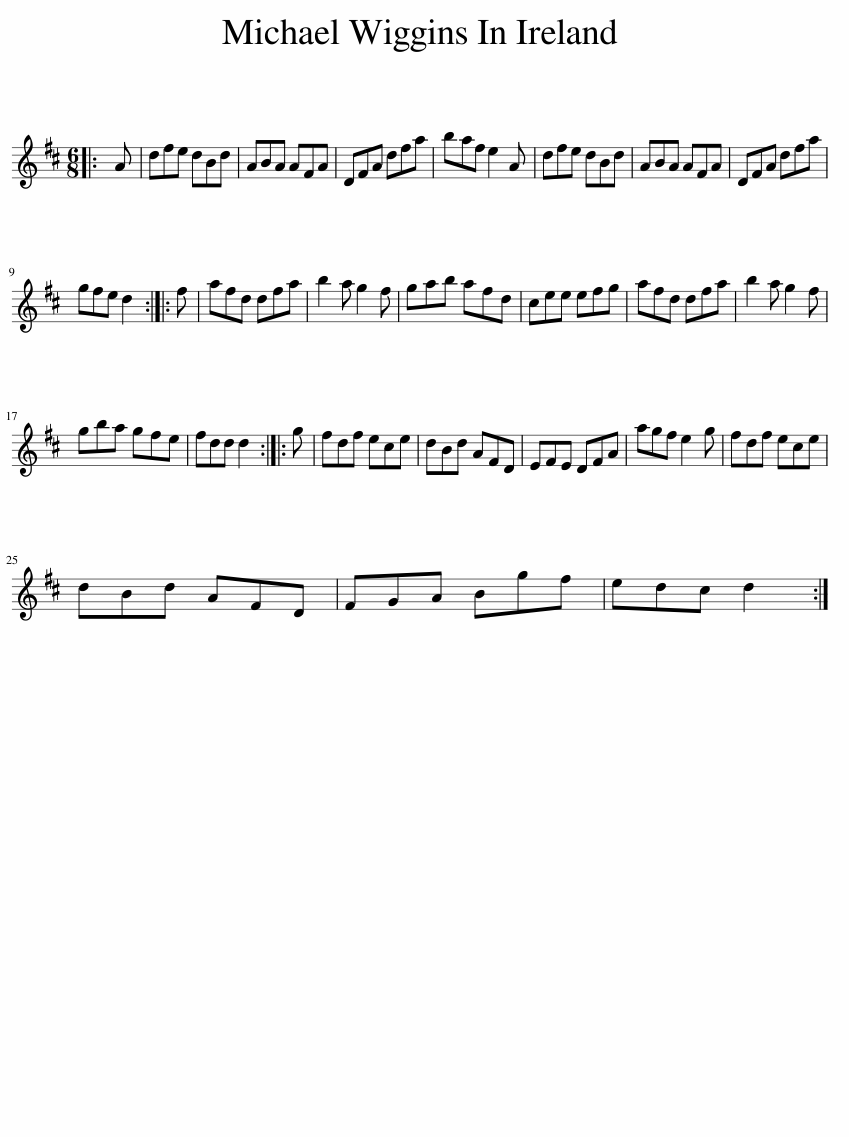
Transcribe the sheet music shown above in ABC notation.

X:1
L:1/8
M:6/8
I:linebreak $
K:D
V:1 treble
V:1
|: A | dfe dBd | ABA AFA | DFA dfa | baf e2 A | %5
 dfe dBd | ABA AFA | DFA dfa |$ gfe d2 :: f | %10
 afd dfa | b2 a g2 f | gab afd | cee efg | afd dfa | %15
 b2 a g2 f |$ gba gfe | fdd d2 :: g | fdf ece | %20
 dBd AFD | EFE DFA | agf e2 g | fdf ece |$ dBd AFD | %25
 FGA Bgf | edc d2 :| %27
